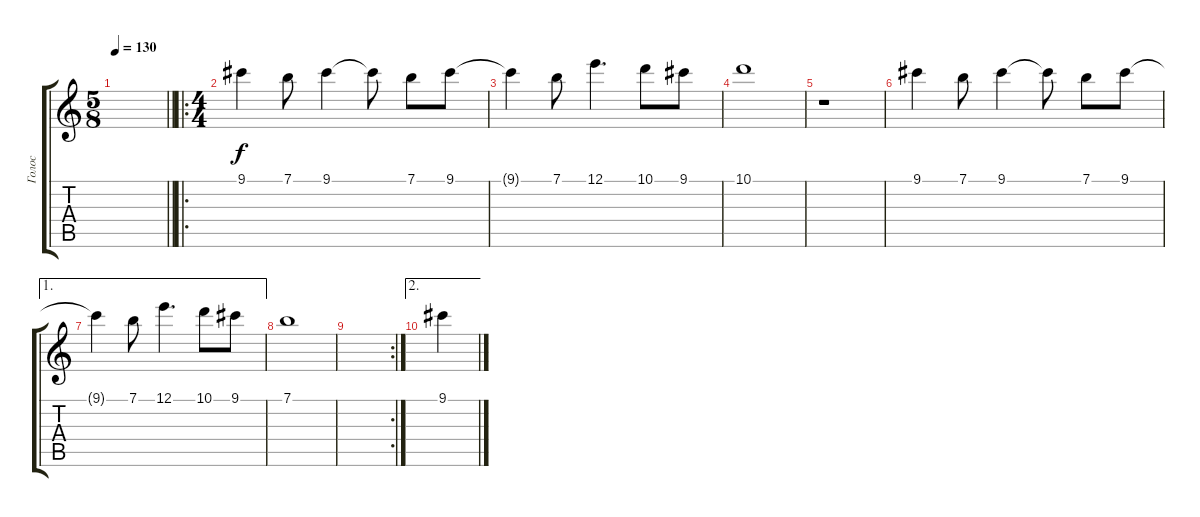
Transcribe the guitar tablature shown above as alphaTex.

\track ("Голос" "Голос") {instrument contrabass}
\staff {score tabs}
\tuning (E4 B3 G3 D3 A2 E2) {hide}
\ts (5 8)
\tempo 130
\clef g2
\barLineRight lightlight
\ks c
|
\ro
\ts (4 4)
9.1.4 7.1.8 9.1.4 9.1{t}.8 7.1.8 9.1.8 |
9.1{t}.4 7.1.8 12.1.4{d} 10.1.8 9.1.8 |
10.1.1 |
r.1 |
9.1.4 7.1.8 9.1.4 9.1{t}.8 7.1.8 9.1.8 |
\ae 1
9.1{t}.4 7.1.8 12.1.4{d} 10.1.8 9.1.8 |
7.1.1 |
\rc 2
|
\ae 2
9.1.4
